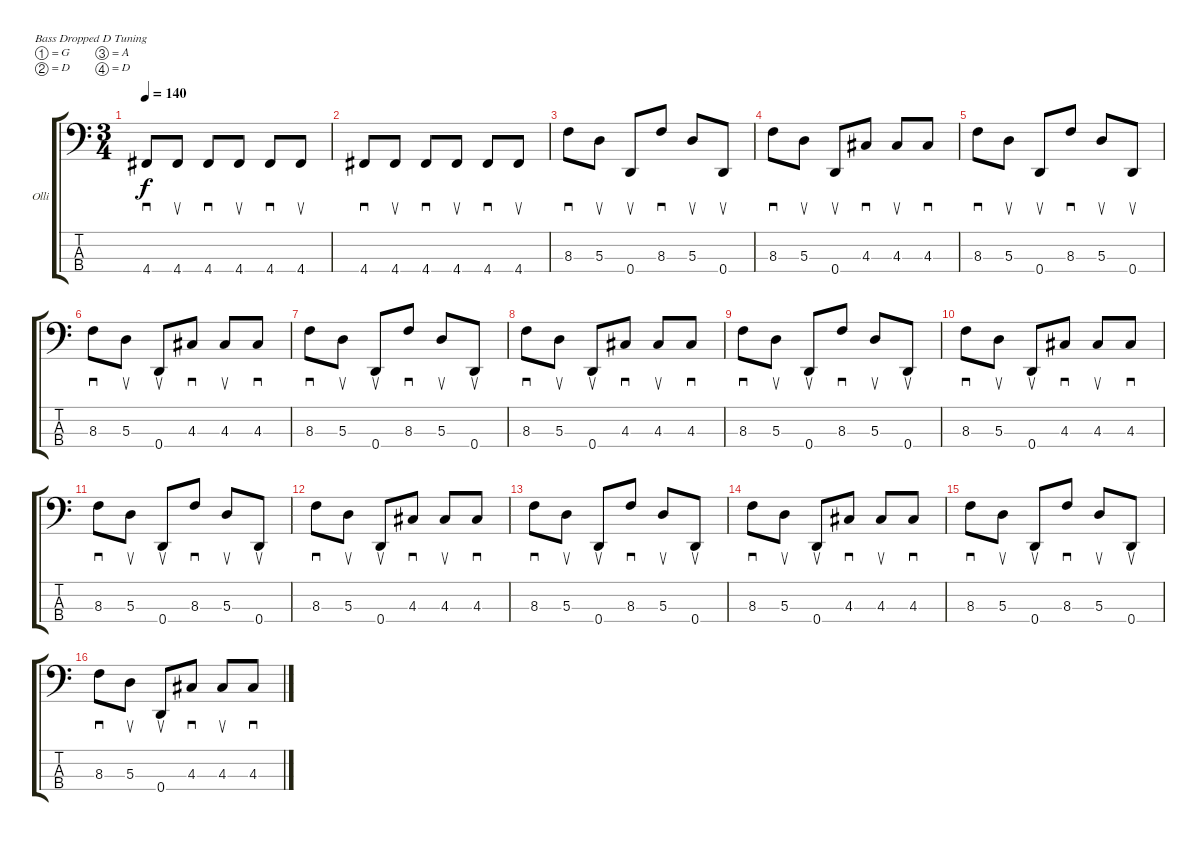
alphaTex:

\bracketExtendMode groupsimilarinstruments
\firstSystemTrackNameOrientation horizontal
\otherSystemsTrackNameOrientation horizontal
\track ("Oliver \"Lars\" Riedel" "Olli") {instrument electricbassfinger}
\staff {score tabs}
\tuning (G2 D2 A1 D1)
\ts (3 4)
\tempo 140
\clef f4
\ks c
4.4.8{sd dy f} 4.4.8{su} 4.4.8{sd} 4.4.8{su} 4.4.8{sd} 4.4.8{su} |
4.4.8{sd} 4.4.8{su} 4.4.8{sd} 4.4.8{su} 4.4.8{sd} 4.4.8{su} |
8.3.8{sd} 5.3.8{su} 0.4.8{su} 8.3.8{sd} 5.3.8{su} 0.4.8{su} |
8.3.8{sd} 5.3.8{su} 0.4.8{su} 4.3.8{sd} 4.3.8{su} 4.3.8{sd} |
8.3.8{sd} 5.3.8{su} 0.4.8{su} 8.3.8{sd} 5.3.8{su} 0.4.8{su} |
8.3.8{sd} 5.3.8{su} 0.4.8{su} 4.3.8{sd} 4.3.8{su} 4.3.8{sd} |
8.3.8{sd} 5.3.8{su} 0.4.8{su} 8.3.8{sd} 5.3.8{su} 0.4.8{su} |
8.3.8{sd} 5.3.8{su} 0.4.8{su} 4.3.8{sd} 4.3.8{su} 4.3.8{sd} |
8.3.8{sd} 5.3.8{su} 0.4.8{su} 8.3.8{sd} 5.3.8{su} 0.4.8{su} |
8.3.8{sd} 5.3.8{su} 0.4.8{su} 4.3.8{sd} 4.3.8{su} 4.3.8{sd} |
8.3.8{sd} 5.3.8{su} 0.4.8{su} 8.3.8{sd} 5.3.8{su} 0.4.8{su} |
8.3.8{sd} 5.3.8{su} 0.4.8{su} 4.3.8{sd} 4.3.8{su} 4.3.8{sd} |
8.3.8{sd} 5.3.8{su} 0.4.8{su} 8.3.8{sd} 5.3.8{su} 0.4.8{su} |
8.3.8{sd} 5.3.8{su} 0.4.8{su} 4.3.8{sd} 4.3.8{su} 4.3.8{sd} |
8.3.8{sd} 5.3.8{su} 0.4.8{su} 8.3.8{sd} 5.3.8{su} 0.4.8{su} |
8.3.8{sd} 5.3.8{su} 0.4.8{su} 4.3.8{sd} 4.3.8{su} 4.3.8{sd}
